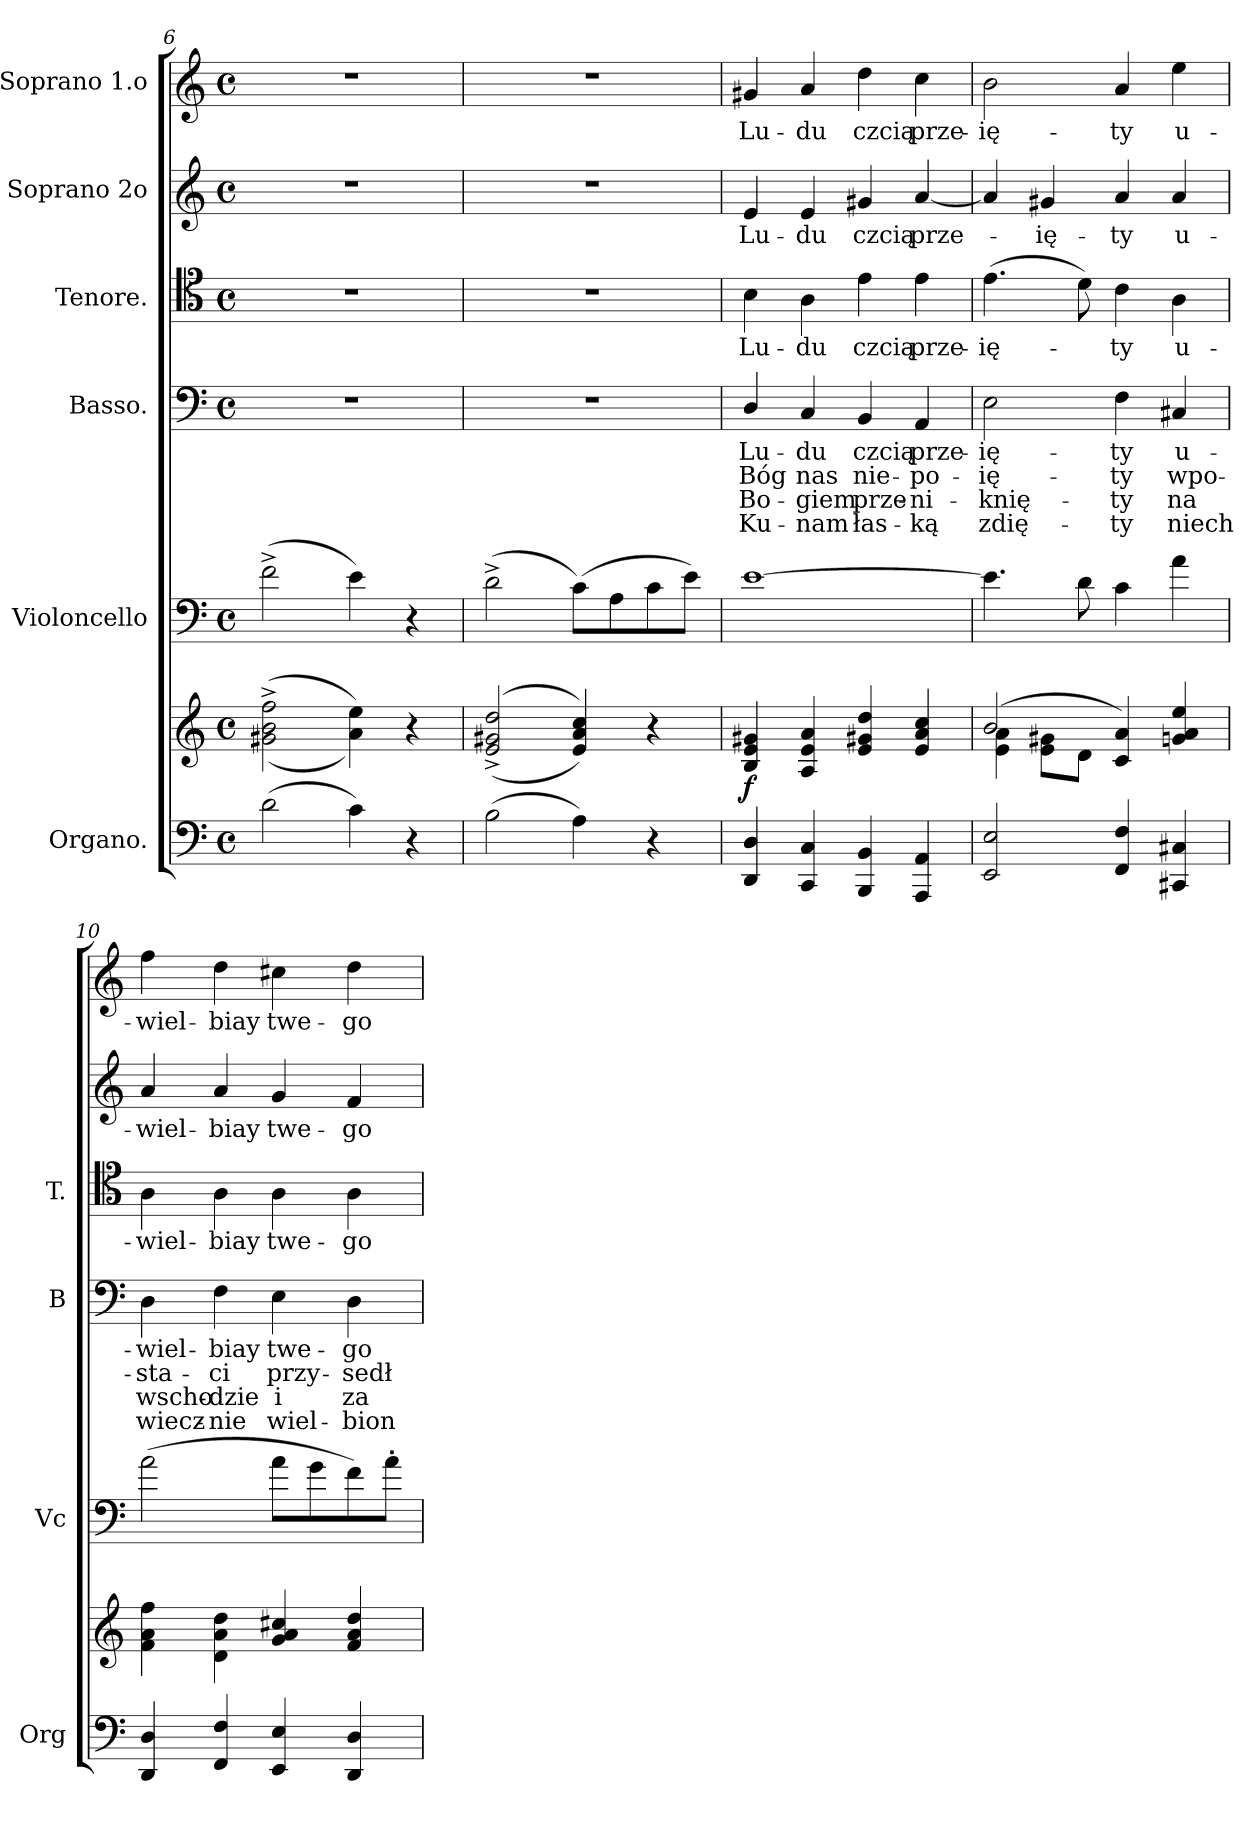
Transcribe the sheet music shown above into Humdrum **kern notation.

**kern	**kern	**dynam	**kern	**kern	**text	**text	**text	**text	**kern	**text	**kern	**text	**kern	**text
*part6	*part6	*part6	*part5	*part4	*part4	*part4	*part4	*part4	*part3	*part3	*part2	*part2	*part1	*part1
*staff7	*staff6	*staff6/7	*staff5	*staff4	*staff4	*staff4	*staff4	*staff4	*staff3	*staff3	*staff2	*staff2	*staff1	*staff1
*I"Organo.	*	*	*I"Violoncello	*I"Basso.	*	*	*	*	*I"Tenore.	*	*I"Soprano 2o	*	*I"Soprano 1.o	*
*I'Org	*	*	*I'Vc	*I'B	*	*	*	*	*I'T.	*	*	*	*	*
*clefF4	*clefG2	*	*clefF4	*clefF4	*	*	*	*	*clefC4	*	*clefG2	*	*clefG2	*
*k[]	*k[]	*	*k[]	*k[]	*	*	*	*	*k[]	*	*k[]	*	*k[]	*
*M4/4	*M4/4	*	*M4/4	*M4/4	*	*	*	*	*M4/4	*	*M4/4	*	*M4/4	*
*met(c)	*met(c)	*	*met(c)	*met(c)	*	*	*	*	*met(c)	*	*met(c)	*	*met(c)	*
=6	=6	=6	=6	=6	=6	=6	=6	=6	=6	=6	=6	=6	=6	=6
(2d\	(<(>2g#X^\ 2b^\ 2ff^\	.	(2f^\	1r	.	.	.	.	1r	.	1r	.	1r	.
4c\)	4a\ 4ee\))	.	4e\)	.	.	.	.	.	.	.	.	.	.	.
4r	4r	.	4r	.	.	.	.	.	.	.	.	.	.	.
=7	=7	=7	=7	=7	=7	=7	=7	=7	=7	=7	=7	=7	=7	=7
(2B\	(<(>2e^/ 2g#X^/ 2dd^/	.	(2d^\	1r	.	.	.	.	1r	.	1r	.	1r	.
4A\)	4e/ 4a/ 4cc/))	.	(8c\L)	.	.	.	.	.	.	.	.	.	.	.
.	.	.	8A\	.	.	.	.	.	.	.	.	.	.	.
4r	4r	.	8c\	.	.	.	.	.	.	.	.	.	.	.
.	.	.	8e\J)	.	.	.	.	.	.	.	.	.	.	.
=8	=8	=8	=8	=8	=8	=8	=8	=8	=8	=8	=8	=8	=8	=8
4DD/ 4D/	4B/ 4e/ 4g#X/	f	[1e	4D/	Lu-	Bóg	Bo-	Ku-	4B\	Lu-	4e/	Lu-	4g#X/	Lu-
4CC/ 4C/	4A/ 4e/ 4a/	.	.	4C/	-du	nas	-giem	-nam	4A\	-du	4e/	-du	4a/	-du
4BBB/ 4BB/	4e/ 4g#X/ 4dd/	.	.	4BB/	czcią	nie-	prze-	łas-	4e\	czcią	4g#X/	czcią	4dd\	czcią
4AAA/ 4AA/	4e/ 4a/ 4cc/	.	.	4AA/	prze-	-po-	-ni-	-ką	4e\	prze-	[4a/	prze-	4cc\	prze-
=9	=9	=9	=9	=9	=9	=9	=9	=9	=9	=9	=9	=9	=9	=9
*	*^	*	*	*	*	*	*	*	*	*	*	*	*	*
2EE/ 2E/	(2b/	4e\ 4a\	.	4.e\]	2E\	-ię-	-ię-	-knię-	zdię-	(4.e\	-ię-	4a/]	.	2b\	-ię-
.	.	8e\ 8g#X\L	.	.	.	.	.	.	.	.	.	4g#X/	-ię-	.	.
.	.	8d\J	.	8d\	.	.	.	.	.	8d\)	.	.	.	.	.
4FF/ 4F/	4c/ 4a/)	4rcyy	.	4c\	4F\	-ty	-ty	-ty	-ty	4c\	-ty	4a/	-ty	4a/	-ty
4CC#X/ 4C#X/	4gn/ 4a/ 4ee/	4reyy	.	4a\	4C#X/	u-	wpo-	na	niech	4A\	u-	4a/	u-	4ee\	u-
*	*v	*v	*	*	*	*	*	*	*	*	*	*	*	*	*
=10	=10	=10	=10	=10	=10	=10	=10	=10	=10	=10	=10	=10	=10	=10
4DD/ 4D/	4f\ 4a\ 4ff\	.	(2a\	4D\	-wiel-	-sta-	wscho-	wiecz-	4A\	-wiel-	4a/	-wiel-	4ff\	-wiel-
4FF/ 4F/	4d\ 4a\ 4dd\	.	.	4F\	-biay	-ci	-dzie	-nie	4A\	-biay	4a/	-biay	4dd\	-biay
4EE/ 4E/	4g/ 4a/ 4cc#X/	.	8a\L	4E\	twe-	przy-	i	wiel-	4A\	twe-	4g/	twe-	4cc#X\	twe-
.	.	.	8g\	.	.	.	.	.	.	.	.	.	.	.
4DD/ 4D/	4f/ 4a/ 4dd/	.	8f\)	4D\	-go	-sedł	za-	-bion	4A\	-go	4f/	-go	4dd\	-go
.	.	.	8a'\J	.	.	.	.	.	.	.	.	.	.	.
=	=	=	=	=	=	=	=	=	=	=	=	=	=	=
*-	*-	*-	*-	*-	*-	*-	*-	*-	*-	*-	*-	*-	*-	*-
